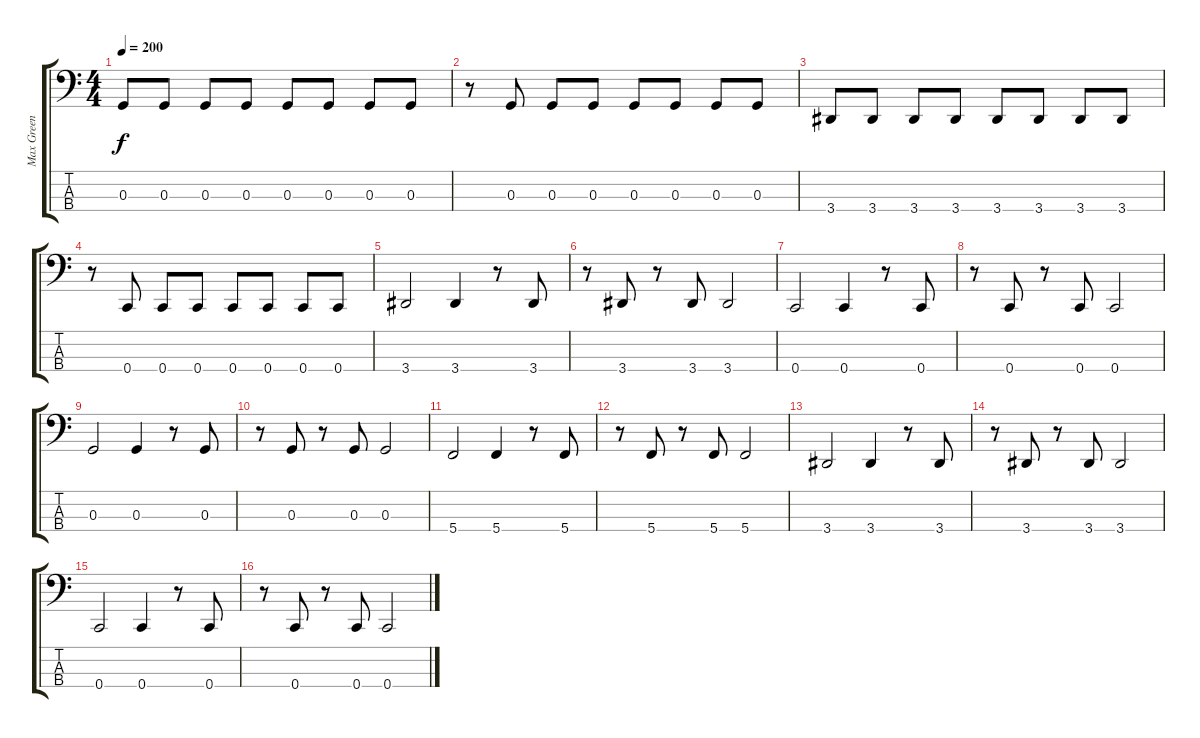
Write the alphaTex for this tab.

\track ("Max Green - Bass" "Max Green ") {instrument electricbasspick}
\staff {score tabs}
\tuning (F2 C2 G1 C1) {hide}
\ts (4 4)
\tempo 200
\clef f4
\ks c
0.3.8{dy f} 0.3.8 0.3.8 0.3.8 0.3.8 0.3.8 0.3.8 0.3.8 |
r.8 0.3.8 0.3.8 0.3.8 0.3.8 0.3.8 0.3.8 0.3.8 |
3.4.8 3.4.8 3.4.8 3.4.8 3.4.8 3.4.8 3.4.8 3.4.8 |
r.8 0.4.8 0.4.8 0.4.8 0.4.8 0.4.8 0.4.8 0.4.8 |
3.4.2 3.4.4 r.8 3.4.8 |
r.8 3.4.8 r.8 3.4.8 3.4.2 |
0.4.2 0.4.4 r.8 0.4.8 |
r.8 0.4.8 r.8 0.4.8 0.4.2 |
0.3.2 0.3.4 r.8 0.3.8 |
r.8 0.3.8 r.8 0.3.8 0.3.2 |
5.4.2 5.4.4 r.8 5.4.8 |
r.8 5.4.8 r.8 5.4.8 5.4.2 |
3.4.2 3.4.4 r.8 3.4.8 |
r.8 3.4.8 r.8 3.4.8 3.4.2 |
0.4.2 0.4.4 r.8 0.4.8 |
r.8 0.4.8 r.8 0.4.8 0.4.2
